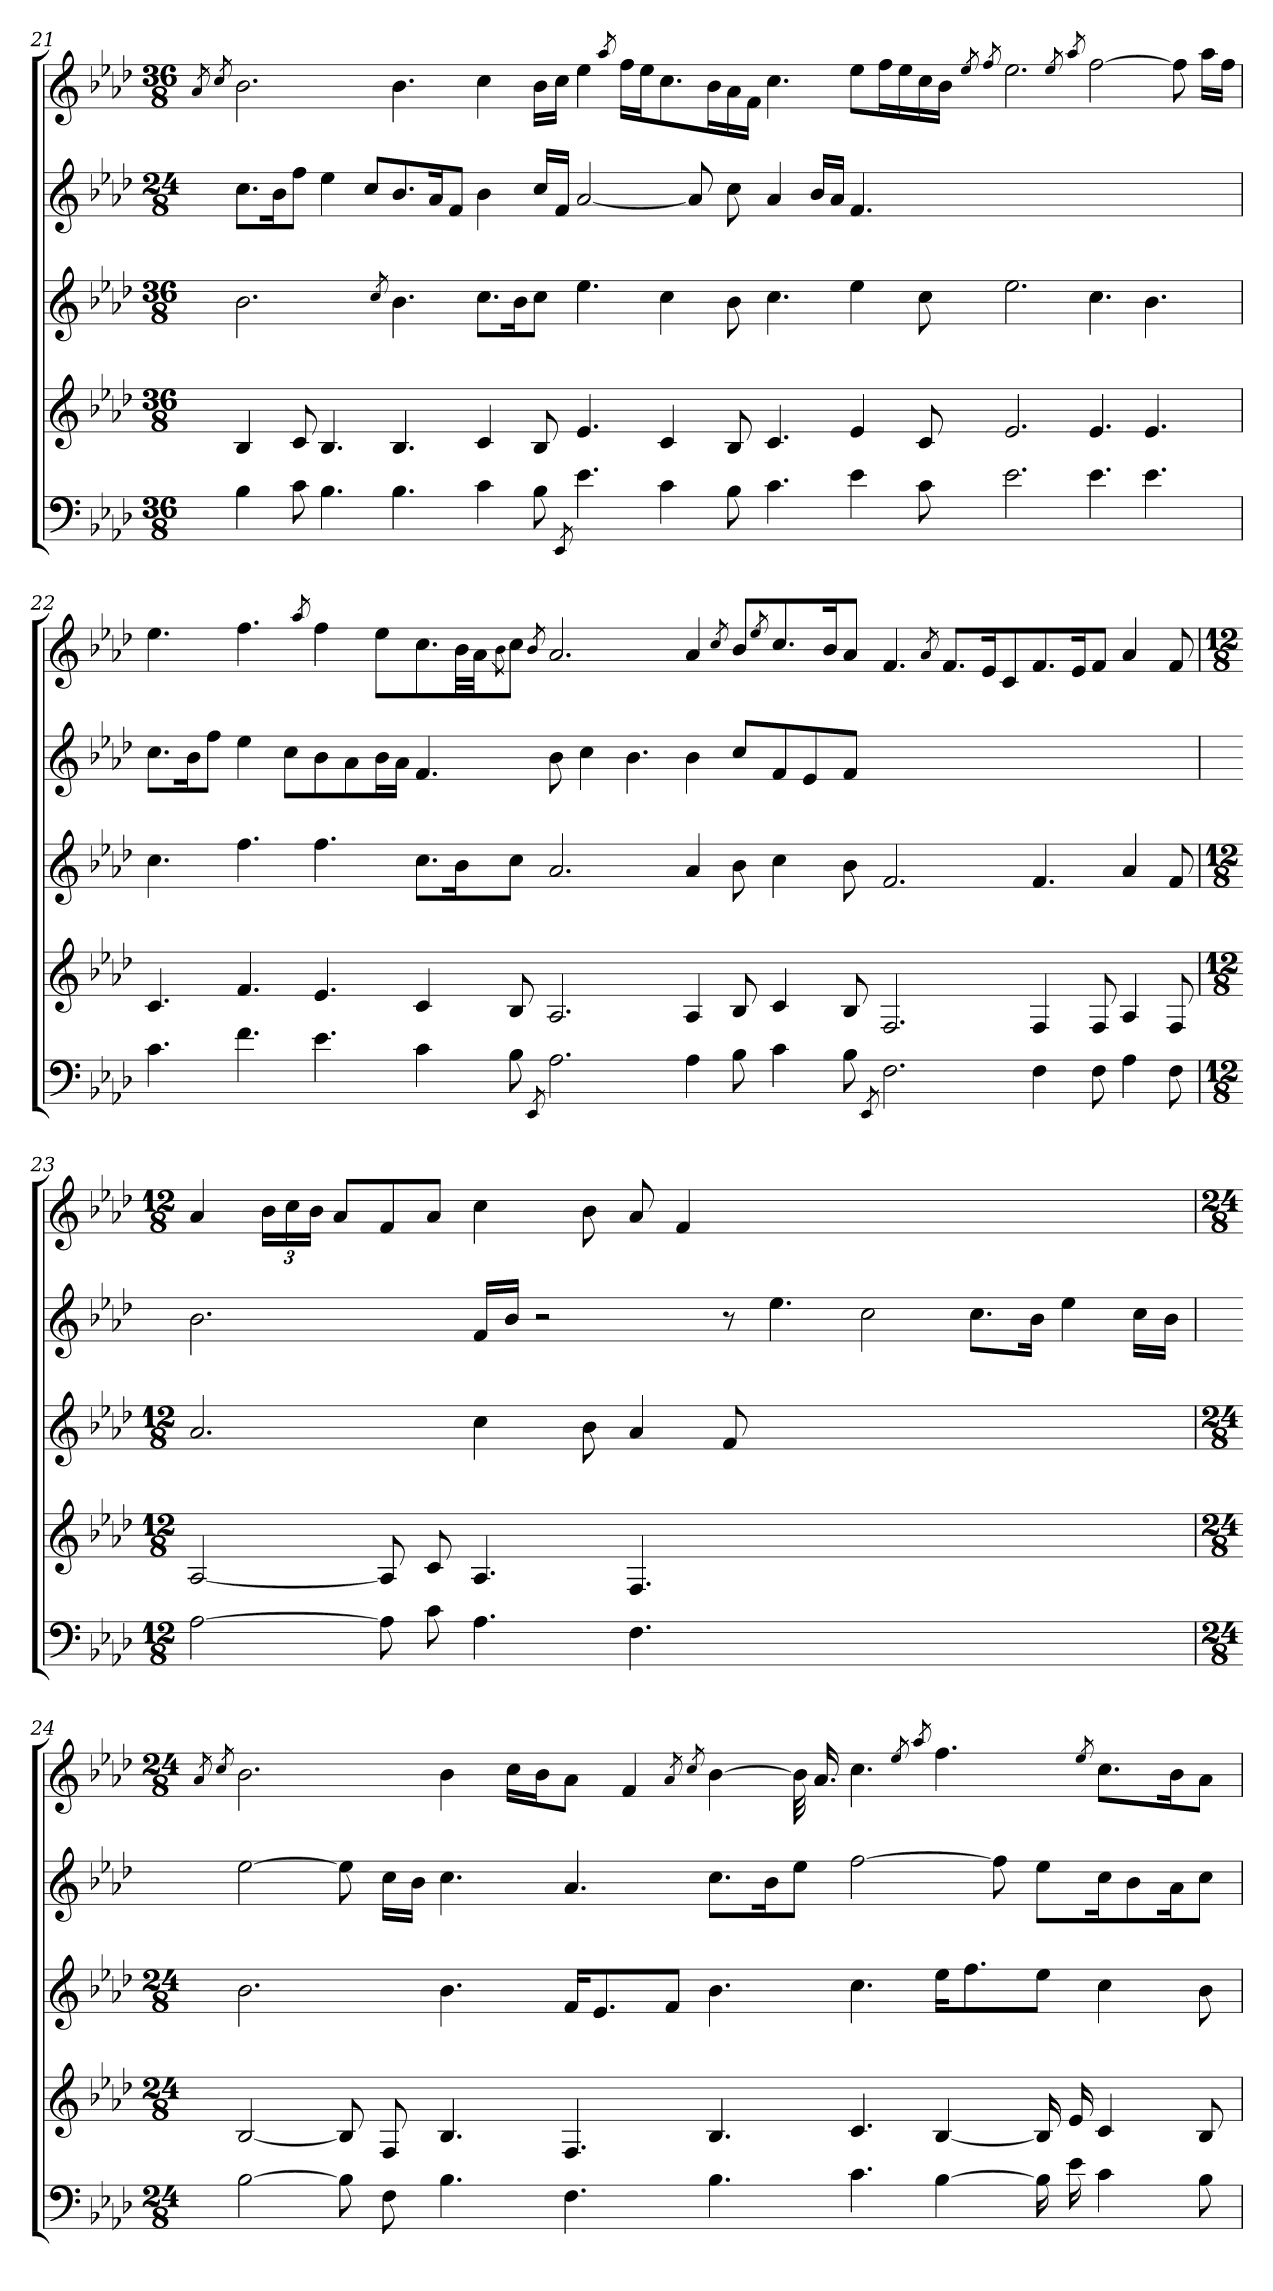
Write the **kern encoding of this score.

**kern	**kern	**kern	**kern	**kern
*part5	*part4	*part3	*part2	*part1
*staff5	*staff4	*staff3	*staff2	*staff1
*clefF4	*clefG2	*clefG2	*clefG2	*clefG2
*k[b-e-a-d-]	*k[b-e-a-d-]	*k[b-e-a-d-]	*k[b-e-a-d-]	*k[b-e-a-d-]
*M36/8	*M36/8	*M36/8	*M24/8	*M36/8
=21	=21	=21	=21	=21
.	.	.	.	8qa-
.	.	.	.	8qcc
4B-	4B-	2.b-	8.cc\L	2.b-
.	.	.	16b-\K	.
8c	8c	.	8ff\J	.
4.B-	4.B-	.	4ee-	.
.	.	.	8cc/L	.
.	.	8qcc	.	.
4.B-	4.B-	4.b-	8.b-/	4.b-
.	.	.	16a-/K	.
.	.	.	8f/J	.
4c	4c	8.cc\L	4b-	4cc
.	.	16b-\K	.	.
8B-	8B-	8cc\J	16cc/LL	16b-\LL
.	.	.	16f/JJ	16cc\JJ
8qEE-	.	.	.	.
4.e-	4.e-	4.ee-	[2a-	4ee-
.	.	.	.	8qaa-
.	.	.	.	16ff\LL
.	.	.	.	16ee-\J
4c	4c	4cc	.	8.cc\
.	.	.	8a-]	.
.	.	.	.	16b-\L
8B-	8B-	8b-	8cc	16a-\
.	.	.	.	16f\JJ
4.c	4.c	4.cc	4a-	4.cc
.	.	.	16b-/LL	.
.	.	.	16a-/JJ	.
4e-	4e-	4ee-	4.f	8ee-\L
.	.	.	.	16ff\L
.	.	.	.	16ee-\
8c	8c	8cc	.	16cc\
.	.	.	.	16b-\JJ
.	.	.	.	8qee-
.	.	.	.	8qff
2.e-	2.e-	2.ee-	1.ryy	2.ee-
.	.	.	.	8qee-
.	.	.	.	8qaa-
4.e-	4.e-	4.cc	.	[2ff
4.e-	4.e-	4.b-	.	.
.	.	.	.	8ff]
.	.	.	.	16aa-\LL
.	.	.	.	16ff\JJ
=22	=22	=22	=22	=22
4.c	4.c	4.cc	8.cc\L	4.ee-
.	.	.	16b-\K	.
.	.	.	8ff\J	.
4.f	4.f	4.ff	4ee-	4.ff
.	.	.	8cc\L	.
.	.	.	.	8qaa-
4.e-	4.e-	4.ff	8b-\	4ff
.	.	.	8a-\	.
.	.	.	16b-\L	8ee-\L
.	.	.	16a-\JJ	.
4c	4c	8.cc\L	4.f	8.cc\
.	.	16b-\K	.	32b-\LL
.	.	.	.	32a-\JJ
.	.	.	.	8qb-\
8B-	8B-	8cc\J	.	8cc\J
8qEE-	.	.	.	8qb-
2.A-	2.A-	2.a-	8b-	2.a-
.	.	.	4cc	.
.	.	.	4.b-	.
4A-	4A-	4a-	4b-	4a-
.	.	.	.	8qcc
8B-	8B-	8b-	8cc/L	8b-/L
.	.	.	.	8qee-/
4c	4c	4cc	8f/	8.cc/
.	.	.	8e-/	.
.	.	.	.	16b-/K
8B-	8B-	8b-	8f/J	8a-/J
8qEE-	.	.	.	.
2.F	2.F	2.f	1.ryy	4.f
.	.	.	.	8qa-
.	.	.	.	8.f/L
.	.	.	.	16e-/K
.	.	.	.	8c/
4F	4F	4.f	.	8.f/
.	.	.	.	16e-/K
8F	8F	.	.	8f/J
4A-	4A-	4a-	.	4a-
8F	8F	8f	.	8f
=23	=23	=23	=23	=23
*M12/8	*M12/8	*M12/8	*	*M12/8
[2A-	[2A-	2.a-	2.b-	4a-
.	.	.	.	24b-\LL
.	.	.	.	24cc\
.	.	.	.	24b-\JJ
.	.	.	.	8a-/L
8A-]	8A-]	.	.	8f/
8c	8c	.	.	8a-/J
4.A-	4.A-	4cc	16f/LL	4cc
.	.	.	16b-/JJ	.
.	.	.	2r	.
.	.	8b-	.	8b-
4.F	4.F	4a-	.	8a-
.	.	.	.	4f
.	.	8f	8r	.
1.ryy	1.ryy	1.ryy	4.ee-	1.ryy
.	.	.	2cc	.
.	.	.	8.cc\L	.
.	.	.	16b-\Jk	.
.	.	.	4ee-	.
.	.	.	16cc\LL	.
.	.	.	16b-\JJ	.
=24	=24	=24	=24	=24
*M24/8	*M24/8	*M24/8	*	*M24/8
.	.	.	.	8qa-
.	.	.	.	8qcc
[2B-	[2B-	2.b-	[2ee-	2.b-
8B-]	8B-]	.	8ee-]	.
8F	8F	.	16cc\LL	.
.	.	.	16b-\JJ	.
4.B-	4.B-	4.b-	4.cc	4b-
.	.	.	.	16cc\LL
.	.	.	.	16b-\J
4.F	4.F	16f/KL	4.a-	8a-\J
.	.	8.e-/	.	.
.	.	.	.	4f
.	.	8f/J	.	.
.	.	.	.	8qa-
.	.	.	.	8qcc
4.B-	4.B-	4.b-	8.cc\L	[4b-
.	.	.	16b-\K	.
.	.	.	8ee-\J	32b-]
.	.	.	.	16.a-
4.c	4.c	4.cc	[2ff	4.cc
.	.	.	.	8qee-
.	.	.	.	8qaa-
[4B-	[4B-	16ee-\KL	.	4.ff
.	.	8.ff\	.	.
.	.	.	8ff]	.
16B-]	16B-]	8ee-\J	8ee-\L	.
16e-	16e-	.	.	.
.	.	.	.	8qee-
4c	4c	4cc	16cc\K	8.cc\L
.	.	.	8b-\	.
.	.	.	16a-\K	16b-\K
8B-	8B-	8b-	8cc\J	8a-\J
=	=	=	=	=
*-	*-	*-	*-	*-
